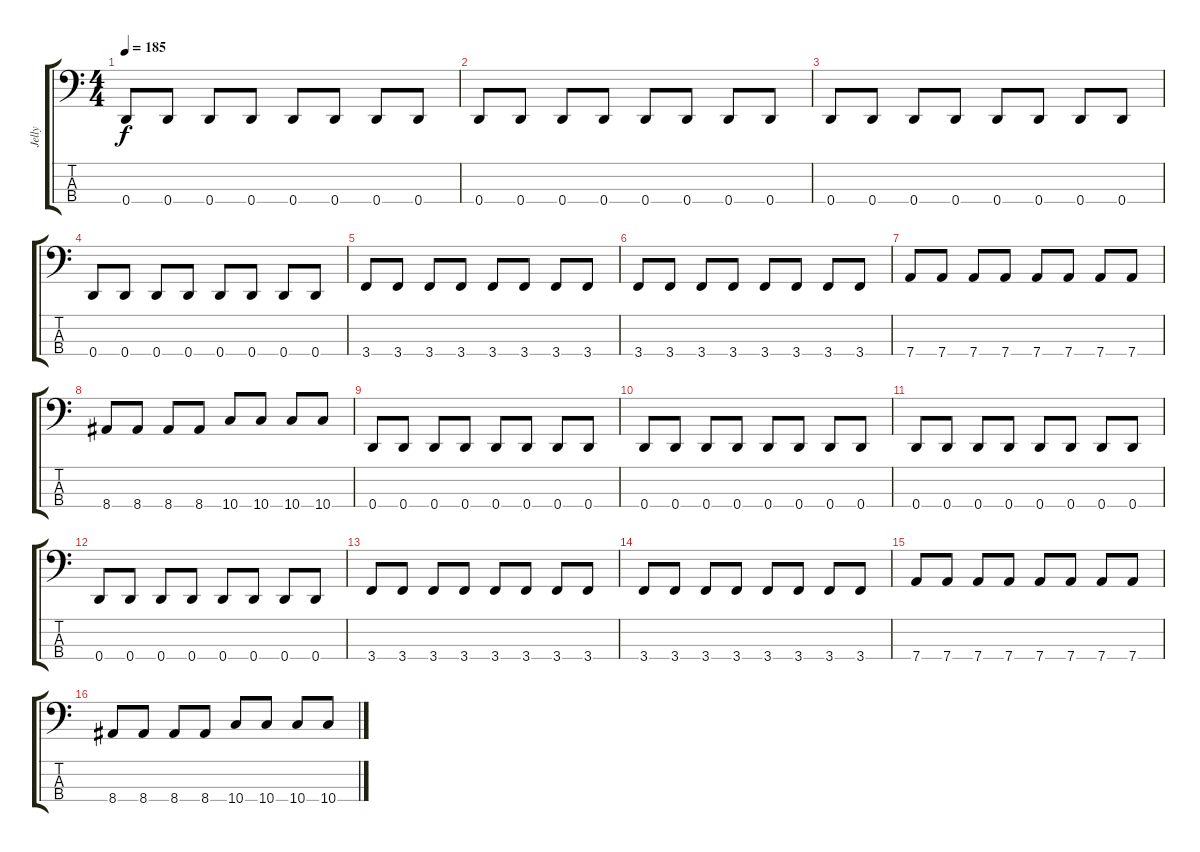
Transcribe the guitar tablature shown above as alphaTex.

\track ("Jelly" "Jelly") {instrument electricbassfinger}
\staff {score tabs}
\tuning (G2 D2 A1 D1) {hide}
\ts (4 4)
\tempo 185
\clef f4
\ks c
0.4.8{dy f} 0.4.8 0.4.8 0.4.8 0.4.8 0.4.8 0.4.8 0.4.8 |
0.4.8 0.4.8 0.4.8 0.4.8 0.4.8 0.4.8 0.4.8 0.4.8 |
0.4.8 0.4.8 0.4.8 0.4.8 0.4.8 0.4.8 0.4.8 0.4.8 |
0.4.8 0.4.8 0.4.8 0.4.8 0.4.8 0.4.8 0.4.8 0.4.8 |
3.4.8 3.4.8 3.4.8 3.4.8 3.4.8 3.4.8 3.4.8 3.4.8 |
3.4.8 3.4.8 3.4.8 3.4.8 3.4.8 3.4.8 3.4.8 3.4.8 |
7.4.8 7.4.8 7.4.8 7.4.8 7.4.8 7.4.8 7.4.8 7.4.8 |
8.4.8 8.4.8 8.4.8 8.4.8 10.4.8 10.4.8 10.4.8 10.4.8 |
0.4.8 0.4.8 0.4.8 0.4.8 0.4.8 0.4.8 0.4.8 0.4.8 |
0.4.8 0.4.8 0.4.8 0.4.8 0.4.8 0.4.8 0.4.8 0.4.8 |
0.4.8 0.4.8 0.4.8 0.4.8 0.4.8 0.4.8 0.4.8 0.4.8 |
0.4.8 0.4.8 0.4.8 0.4.8 0.4.8 0.4.8 0.4.8 0.4.8 |
3.4.8 3.4.8 3.4.8 3.4.8 3.4.8 3.4.8 3.4.8 3.4.8 |
3.4.8 3.4.8 3.4.8 3.4.8 3.4.8 3.4.8 3.4.8 3.4.8 |
7.4.8 7.4.8 7.4.8 7.4.8 7.4.8 7.4.8 7.4.8 7.4.8 |
8.4.8 8.4.8 8.4.8 8.4.8 10.4.8 10.4.8 10.4.8 10.4.8
